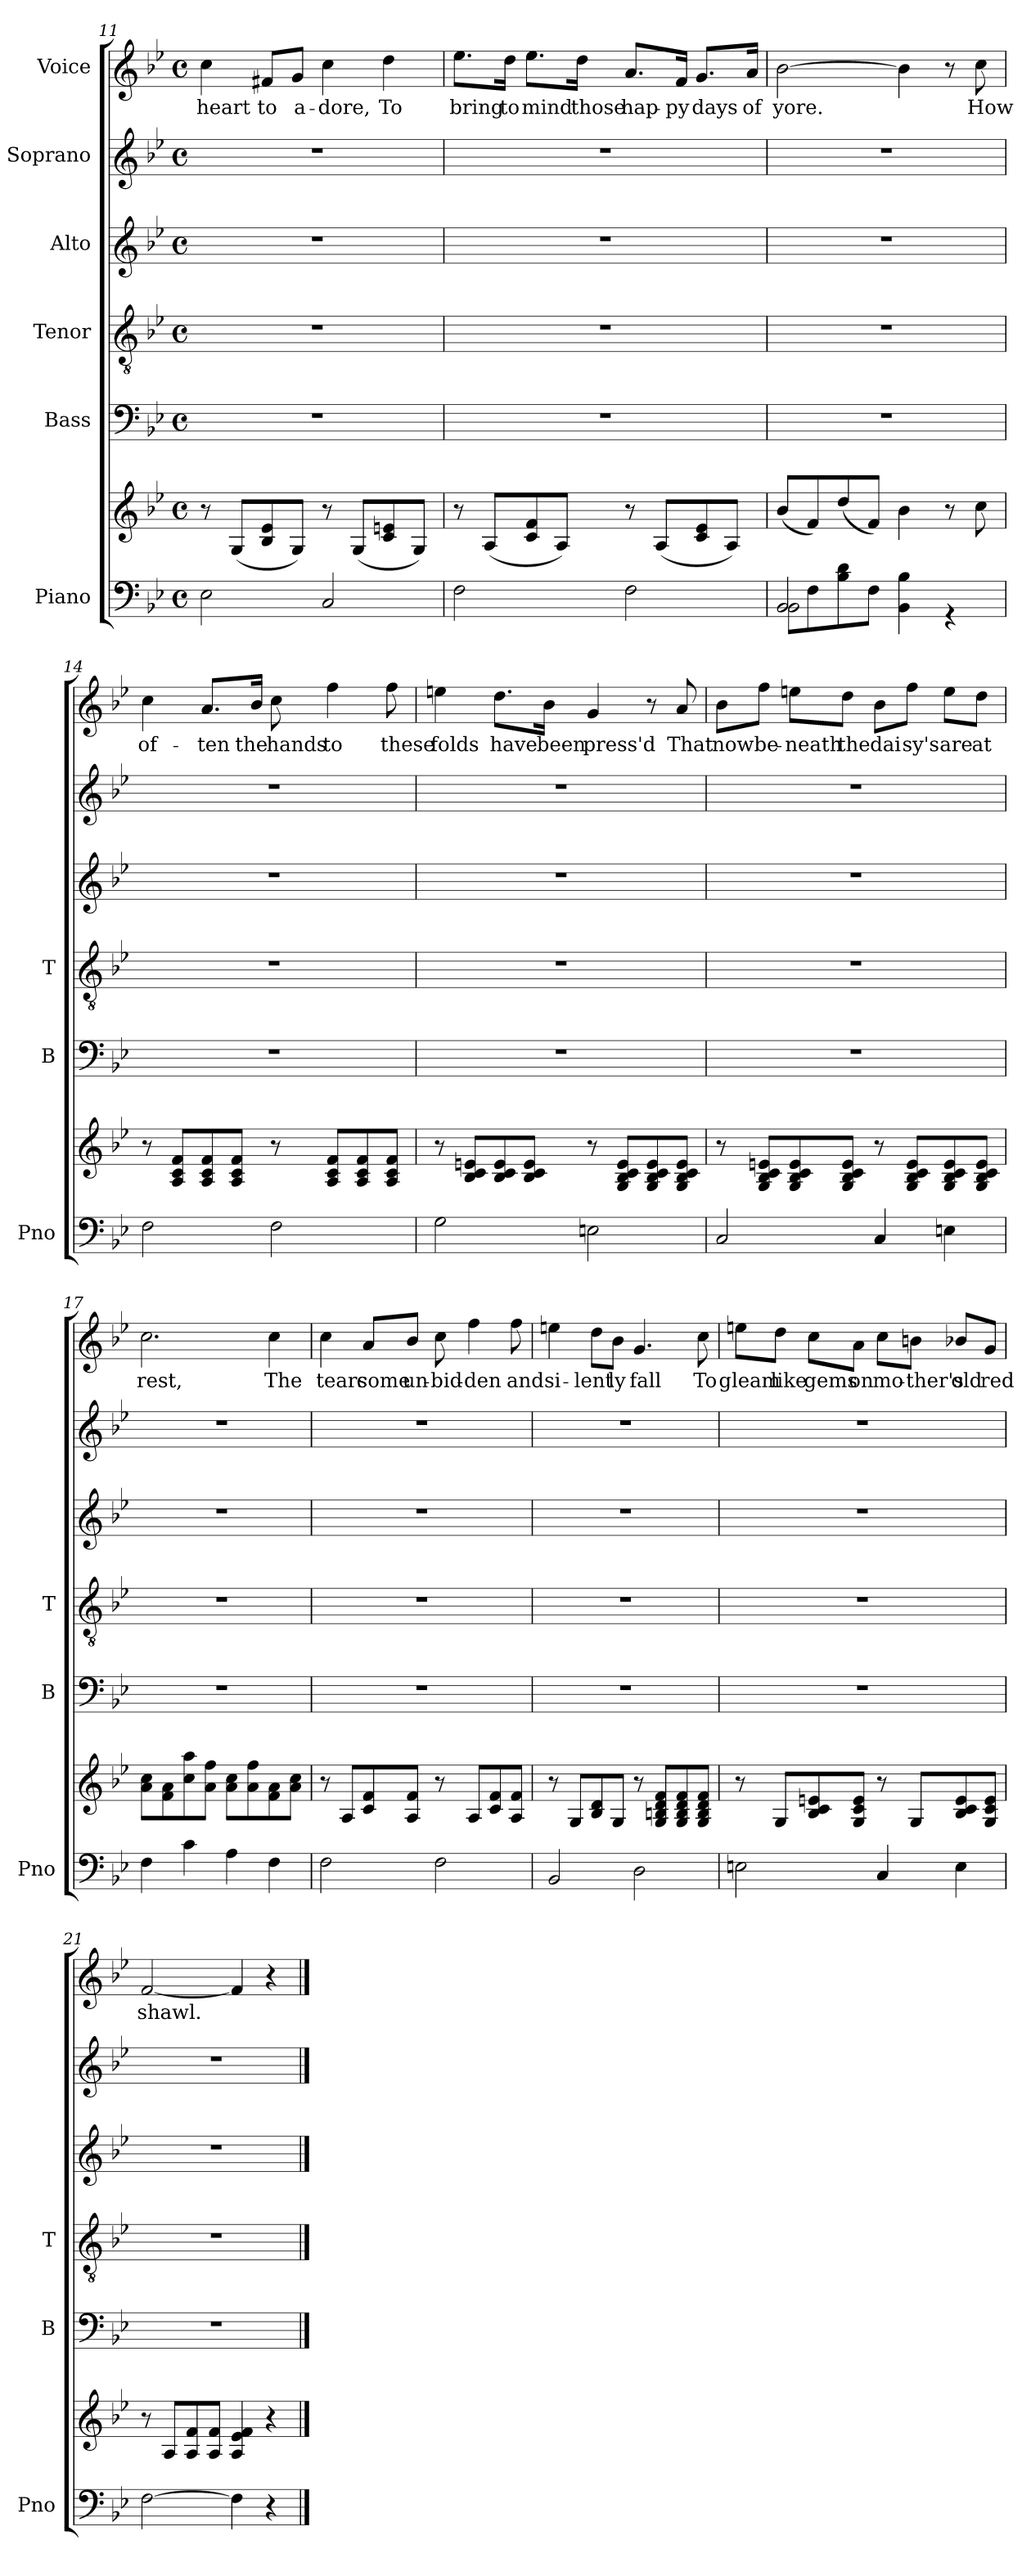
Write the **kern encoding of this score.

**kern	**kern	**kern	**kern	**kern	**kern	**kern	**text
*part6	*part6	*part5	*part4	*part3	*part2	*part1	*part1
*staff7	*staff6	*staff5	*staff4	*staff3	*staff2	*staff1	*staff1
*I"Piano	*	*I"Bass	*I"Tenor	*I"Alto	*I"Soprano	*I"Voice	*
*I'Pno	*	*I'B	*I'T	*	*	*	*
*clefF4	*clefG2	*clefF4	*clefGv2	*clefG2	*clefG2	*clefG2	*
*k[b-e-]	*k[b-e-]	*k[b-e-]	*k[b-e-]	*k[b-e-]	*k[b-e-]	*k[b-e-]	*
*M4/4	*M4/4	*M4/4	*M4/4	*M4/4	*M4/4	*M4/4	*
*met(c)	*met(c)	*met(c)	*met(c)	*met(c)	*met(c)	*met(c)	*
=11	=11	=11	=11	=11	=11	=11	=11
!	!	!	!	!	!	!	!LO:LY:b
2E-\	8r	1r	1r	1r	1r	4cc\	heart
.	(<8G/L	.	.	.	.	.	.
!	!	!	!	!	!	!	!LO:LY:b
.	8B-/ 8e-/	.	.	.	.	8f#X/L	to
!	!	!	!	!	!	!	!LO:LY:b
.	8G/J)	.	.	.	.	8g/J	a-
!	!	!	!	!	!	!	!LO:LY:b
2C/	8r	.	.	.	.	4cc\	-dore,
.	(<8G/L	.	.	.	.	.	.
!	!	!	!	!	!	!	!LO:LY:b
.	8c/ 8en/	.	.	.	.	4dd\	To
.	8G/J)	.	.	.	.	.	.
=12	=12	=12	=12	=12	=12	=12	=12
!	!	!	!	!	!	!	!LO:LY:b
2F\	8r	1r	1r	1r	1r	8.ee-\L	bring
.	(<8A/L	.	.	.	.	.	.
!	!	!	!	!	!	!	!LO:LY:b
.	.	.	.	.	.	16dd\Jk	to
!	!	!	!	!	!	!	!LO:LY:b
.	8c/ 8f/	.	.	.	.	8.ee-\L	mind
.	8A/J)	.	.	.	.	.	.
!	!	!	!	!	!	!	!LO:LY:b
.	.	.	.	.	.	16dd\Jk	those
!	!	!	!	!	!	!	!LO:LY:b
2F\	8r	.	.	.	.	8.a/L	hap-
.	(<8A/L	.	.	.	.	.	.
!	!	!	!	!	!	!	!LO:LY:b
.	.	.	.	.	.	16f/Jk	-py
!	!	!	!	!	!	!	!LO:LY:b
.	8c/ 8e-/	.	.	.	.	8.g/L	days
.	8A/J)	.	.	.	.	.	.
!	!	!	!	!	!	!	!LO:LY:b
.	.	.	.	.	.	16a/Jk	of
=13	=13	=13	=13	=13	=13	=13	=13
*^	*	*	*	*	*	*	*
!	!LO:N:head=open	!	!	!	!	!	!	!LO:LY:b
2BB-/	8BB-\L	(<8b-/L	1r	1r	1r	1r	[2b-\	yore.
.	8F\	8f/)	.	.	.	.	.	.
.	8B-\ 8d\	(<8dd/	.	.	.	.	.	.
.	8F\J	8f/J)	.	.	.	.	.	.
4BB-\ 4B-\	2ryy	4b-\	.	.	.	.	4b-\]	.
4rGG	.	8r	.	.	.	.	8r	.
!	!	!	!	!	!	!	!	!LO:LY:b
.	.	8cc\	.	.	.	.	8cc\	How
*v	*v	*	*	*	*	*	*	*
!!LO:LB:g=z
=14	=14	=14	=14	=14	=14	=14	=14
!	!	!	!	!	!	!	!LO:LY:b
2F\	8r	1r	1r	1r	1r	4cc\	of-
.	8A/ 8c/ 8f/L	.	.	.	.	.	.
!	!	!	!	!	!	!	!LO:LY:b
.	8A/ 8c/ 8f/	.	.	.	.	8.a/L	-ten
.	8A/ 8c/ 8f/J	.	.	.	.	.	.
!	!	!	!	!	!	!	!LO:LY:b
.	.	.	.	.	.	16b-/Jk	the
!	!	!	!	!	!	!	!LO:LY:b
2F\	8r	.	.	.	.	8cc\	hands
!	!	!	!	!	!	!	!LO:LY:b
.	8A/ 8c/ 8f/L	.	.	.	.	4ff\	to
.	8A/ 8c/ 8f/	.	.	.	.	.	.
!	!	!	!	!	!	!	!LO:LY:b
.	8A/ 8c/ 8f/J	.	.	.	.	8ff\	these
=15	=15	=15	=15	=15	=15	=15	=15
!	!	!	!	!	!	!	!LO:LY:b
2G\	8r	1r	1r	1r	1r	4een\	folds
.	8B-/ 8c/ 8en/L	.	.	.	.	.	.
!	!	!	!	!	!	!	!LO:LY:b
.	8B-/ 8c/ 8e/	.	.	.	.	8.dd\L	have
.	8B-/ 8c/ 8e/J	.	.	.	.	.	.
!	!	!	!	!	!	!	!LO:LY:b
.	.	.	.	.	.	16b-\Jk	been
!	!	!	!	!	!	!	!LO:LY:b
2En\	8r	.	.	.	.	4g/	press'd
.	8G/ 8B-/ 8c/ 8e/L	.	.	.	.	.	.
.	8G/ 8B-/ 8c/ 8e/	.	.	.	.	8r	.
!	!	!	!	!	!	!	!LO:LY:b
.	8G/ 8B-/ 8c/ 8e/J	.	.	.	.	8a/	That
=16	=16	=16	=16	=16	=16	=16	=16
!	!	!	!	!	!	!	!LO:LY:b
2C/	8r	1r	1r	1r	1r	8b-\L	now
!	!	!	!	!	!	!	!LO:LY:b
.	8G/ 8B-/ 8c/ 8en/L	.	.	.	.	8ff\J	be-
!	!	!	!	!	!	!	!LO:LY:b
.	8G/ 8B-/ 8c/ 8e/	.	.	.	.	8een\L	-neath
!	!	!	!	!	!	!	!LO:LY:b
.	8G/ 8B-/ 8c/ 8e/J	.	.	.	.	8dd\J	the
!	!	!	!	!	!	!	!LO:LY:b
4C/	8r	.	.	.	.	8b-\L	dai
!	!	!	!	!	!	!	!LO:LY:b
.	8G/ 8B-/ 8c/ 8e/L	.	.	.	.	8ff\J	sy's
!	!	!	!	!	!	!	!LO:LY:b
4En\	8G/ 8B-/ 8c/ 8e/	.	.	.	.	8ee\L	are
!	!	!	!	!	!	!	!LO:LY:b
.	8G/ 8B-/ 8c/ 8e/J	.	.	.	.	8dd\J	at
=17	=17	=17	=17	=17	=17	=17	=17
!	!	!	!	!	!	!	!LO:LY:b
4F\	8a\ 8cc\L	1r	1r	1r	1r	2.cc\	rest,
.	8f\ 8a\	.	.	.	.	.	.
4c\	8cc\ 8aa\	.	.	.	.	.	.
.	8a\ 8ff\J	.	.	.	.	.	.
4A\	8a\ 8cc\L	.	.	.	.	.	.
.	8a\ 8ff\	.	.	.	.	.	.
!	!	!	!	!	!	!	!LO:LY:b
4F\	8f\ 8a\	.	.	.	.	4cc\	The
.	8a\ 8cc\J	.	.	.	.	.	.
!!LO:LB:g=z
=18	=18	=18	=18	=18	=18	=18	=18
!	!	!	!	!	!	!	!LO:LY:b
2F\	8r	1r	1r	1r	1r	4cc\	tears
.	8A/L	.	.	.	.	.	.
!	!	!	!	!	!	!	!LO:LY:b
.	8c/ 8f/	.	.	.	.	8a/L	come
!	!	!	!	!	!	!	!LO:LY:b
.	8A/ 8f/J	.	.	.	.	8b-/J	un-
!	!	!	!	!	!	!	!LO:LY:b
2F\	8r	.	.	.	.	8cc\	-bid-
!	!	!	!	!	!	!	!LO:LY:b
.	8A/L	.	.	.	.	4ff\	-den
.	8c/ 8f/	.	.	.	.	.	.
!	!	!	!	!	!	!	!LO:LY:b
.	8A/ 8f/J	.	.	.	.	8ff\	and
=19	=19	=19	=19	=19	=19	=19	=19
!	!	!	!	!	!	!	!LO:LY:b
2BB-/	8r	1r	1r	1r	1r	4een\	si-
.	8G/L	.	.	.	.	.	.
!	!	!	!	!	!	!	!LO:LY:b
.	8B-/ 8d/	.	.	.	.	8dd\L	-lent
!	!	!	!	!	!	!	!LO:LY:b
.	8G/J	.	.	.	.	8b-\J	ly
!	!	!	!	!	!	!	!LO:LY:b
2D\	8r	.	.	.	.	4.g/	fall
.	8G/ 8Bn/ 8d/ 8f/L	.	.	.	.	.	.
.	8G/ 8B/ 8d/ 8f/	.	.	.	.	.	.
!	!	!	!	!	!	!	!LO:LY:b
.	8G/ 8B/ 8d/ 8f/J	.	.	.	.	8cc\	To
=20	=20	=20	=20	=20	=20	=20	=20
!	!	!	!	!	!	!	!LO:LY:b
2En\	8r	1r	1r	1r	1r	8een\L	gleam
!	!	!	!	!	!	!	!LO:LY:b
.	8G/L	.	.	.	.	8dd\J	like
!	!	!	!	!	!	!	!LO:LY:b
.	8B-/ 8c/ 8en/	.	.	.	.	8cc\L	gems
!	!	!	!	!	!	!	!LO:LY:b
.	8G/ 8c/ 8e/J	.	.	.	.	8a\J	on
!	!	!	!	!	!	!	!LO:LY:b
4C/	8r	.	.	.	.	8cc\L	mo-
!	!	!	!	!	!	!	!LO:LY:b
.	8G/L	.	.	.	.	8bn\J	-ther's
!	!	!	!	!	!	!	!LO:LY:b
4E\	8B-/ 8c/ 8e/	.	.	.	.	8b-X/L	old
!	!	!	!	!	!	!	!LO:LY:b
.	8G/ 8c/ 8e/J	.	.	.	.	8g/J	red
=21	=21	=21	=21	=21	=21	=21	=21
!	!	!	!	!	!	!	!LO:LY:b
[2F\	8r	1r	1r	1r	1r	[2f/	shawl.
.	8A/L	.	.	.	.	.	.
.	8A/ 8f/	.	.	.	.	.	.
.	8A/ 8f/J	.	.	.	.	.	.
4F\]	4A/ 4e-/ 4f/	.	.	.	.	4f/]	.
4r	4r	.	.	.	.	4r	.
==	==	==	==	==	==	==	==
*-	*-	*-	*-	*-	*-	*-	*-
